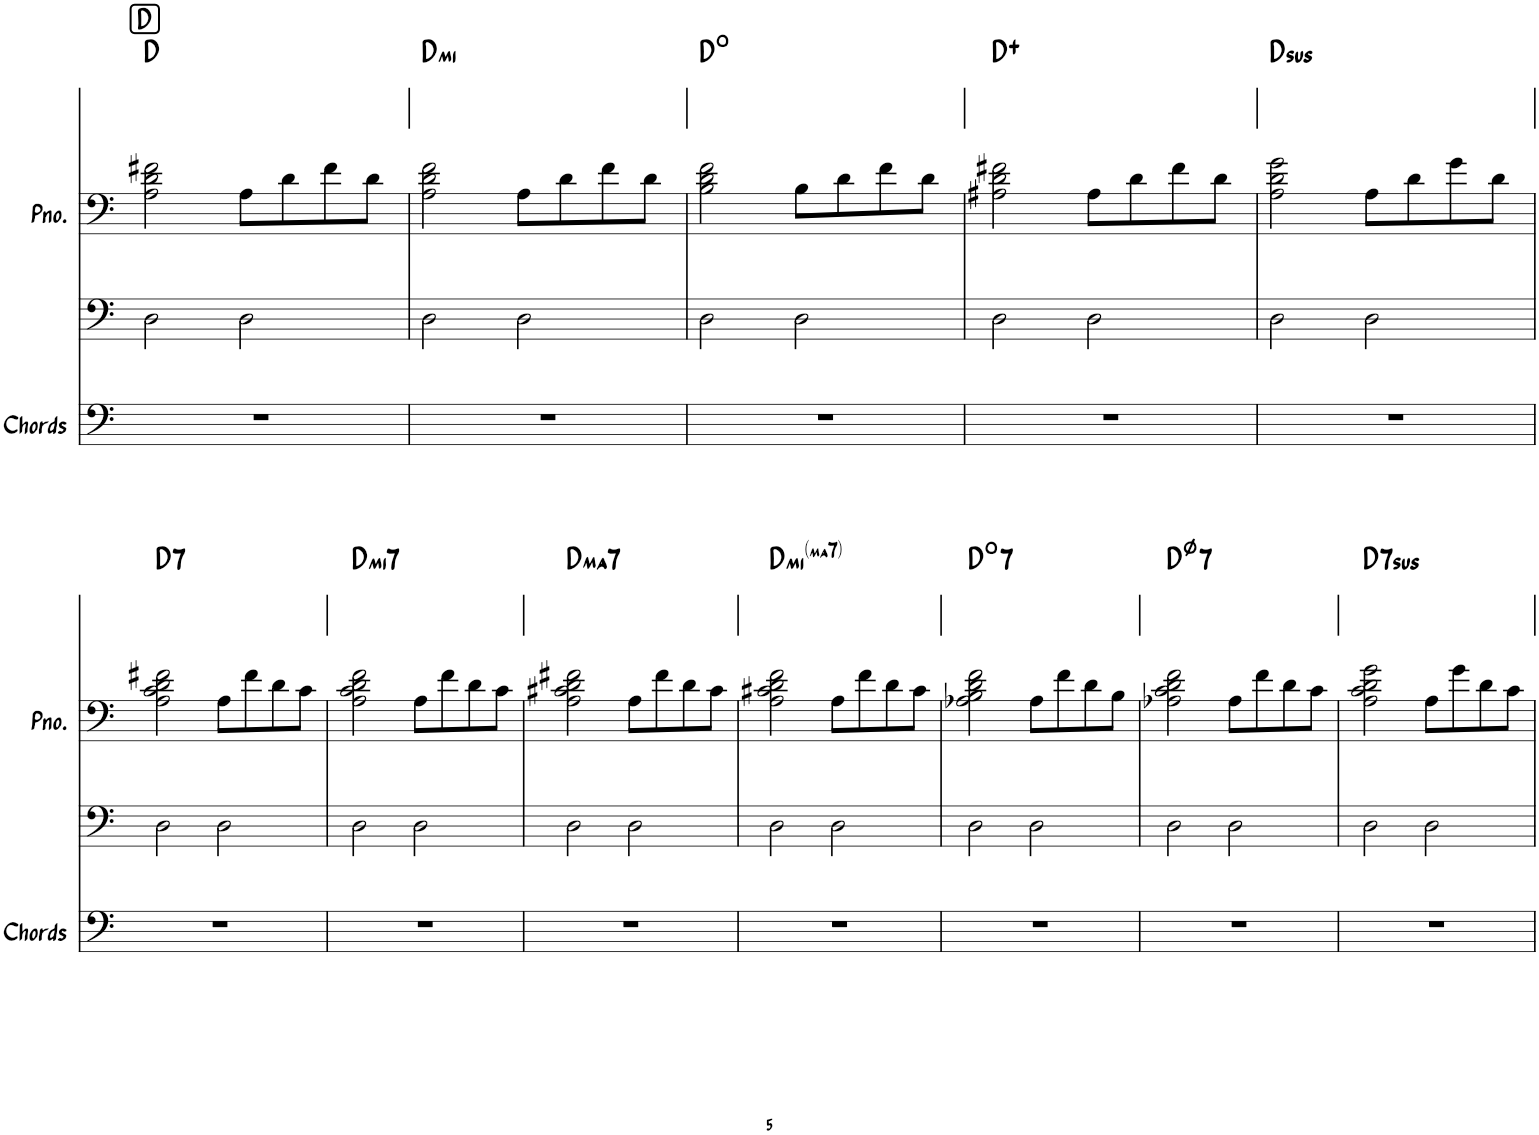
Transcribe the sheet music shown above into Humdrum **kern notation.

**kern	**kern	**kern	**kern	**harte
*part2	*part1	*part1	*part1	*part1
*staff4	*staff3	*staff2	*staff1	*
*I"Chords	*I"Piano	*	*	*
*I'Chords	*I'Pno.	*	*	*
!!LO:PB:g=z
*clefF4	*clefF4	*clefF4	*clefG2	*
*k[]	*k[]	*k[]	*k[]	*
*M4/4	*M4/4	*M4/4	*M4/4	*
!!LO:REH:place=s1:a:rj:fs=14:t=D
=41	=41	=41	=41	=41
1r	2D\	2A\ 2d\ 2f#X\	1ryy	D:maj
.	2D\	8A\L	.	.
.	.	8d\	.	.
.	.	8f#\	.	.
.	.	8d\J	.	.
=42	=42	=42	=42	=42
!	!	!	!	!LO:H:kt=mi
1r	2D\	2A\ 2d\ 2f\	1ryy	D:min
.	2D\	8A\L	.	.
.	.	8d\	.	.
.	.	8f\	.	.
.	.	8d\J	.	.
=43	=43	=43	=43	=43
1r	2D\	2B\ 2d\ 2f\	1ryy	D:dim
.	2D\	8B\L	.	.
.	.	8d\	.	.
.	.	8f\	.	.
.	.	8d\J	.	.
=44	=44	=44	=44	=44
1r	2D\	2A#X\ 2d\ 2f#X\	1ryy	D:aug
.	2D\	8A#\L	.	.
.	.	8d\	.	.
.	.	8f#\	.	.
.	.	8d\J	.	.
=45	=45	=45	=45	=45
!	!	!	!	!LO:H:kt=sus
1r	2D\	2A\ 2d\ 2g\	1ryy	D:sus4
.	2D\	8A\L	.	.
.	.	8d\	.	.
.	.	8g\	.	.
.	.	8d\J	.	.
!!LO:LB:g=z
=46	=46	=46	=46	=46
!	!	!	!	!LO:H:kt=7
1r	2D\	2A\ 2c\ 2d\ 2f#X\	1ryy	D:7
.	2D\	8A\L	.	.
.	.	8f#\	.	.
.	.	8d\	.	.
.	.	8c\J	.	.
=47	=47	=47	=47	=47
!	!	!	!	!LO:H:kt=mi7
1r	2D\	2A\ 2c\ 2d\ 2f\	1ryy	D:min7
.	2D\	8A\L	.	.
.	.	8f\	.	.
.	.	8d\	.	.
.	.	8c\J	.	.
=48	=48	=48	=48	=48
!	!	!	!	!LO:H:kt=ma7
1r	2D\	2A\ 2c#X\ 2d\ 2f#X\	1ryy	D:maj7
.	2D\	8A\L	.	.
.	.	8f#\	.	.
.	.	8d\	.	.
.	.	8c#\J	.	.
=49	=49	=49	=49	=49
!	!	!	!	!LO:H:kt=mima7
1r	2D\	2A\ 2c#X\ 2d\ 2f\	1ryy	D:minmaj7
.	2D\	8A\L	.	.
.	.	8f\	.	.
.	.	8d\	.	.
.	.	8c#\J	.	.
=50	=50	=50	=50	=50
!	!	!	!	!LO:H:kt=7
1r	2D\	2A-X\ 2B\ 2d\ 2f\	1ryy	D:dim7
.	2D\	8A-\L	.	.
.	.	8f\	.	.
.	.	8d\	.	.
.	.	8B\J	.	.
=51	=51	=51	=51	=51
!	!	!	!	!LO:H:kt=7
1r	2D\	2A-X\ 2c\ 2d\ 2f\	1ryy	D:hdim7
.	2D\	8A-\L	.	.
.	.	8f\	.	.
.	.	8d\	.	.
.	.	8c\J	.	.
=52	=52	=52	=52	=52
!	!	!	!	!LO:H:kt=7sus
1r	2D\	2A\ 2c\ 2d\ 2g\	1ryy	D:sus4(7)
.	2D\	8A\L	.	.
.	.	8g\	.	.
.	.	8d\	.	.
.	.	8c\J	.	.
=	=	=	=	=
*-	*-	*-	*-	*-
